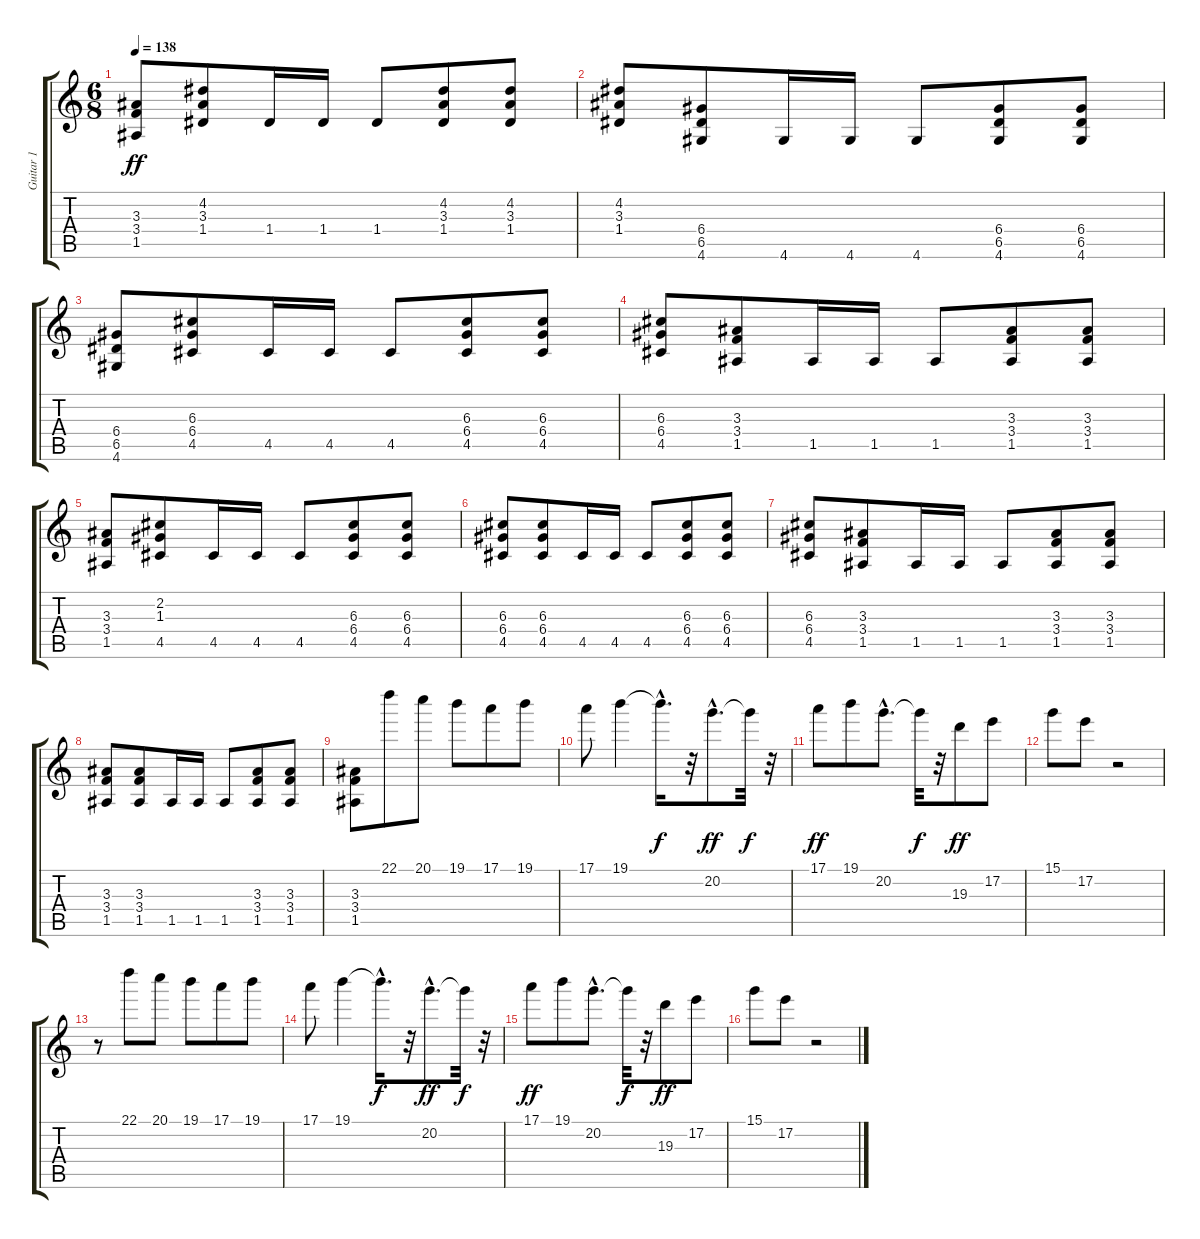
\track ("Guitar 1" "Guitar 1") {instrument acousticguitarsteel}
\staff {score tabs}
\tuning (E4 B3 G3 D3 A2 E2) {hide}
\ts (6 8)
\tempo 138
\clef g2
\ks c
(3.3 3.4 1.5).8{dy ff} (4.2 3.3 1.4).8 1.4.16 1.4.16 1.4.8 (4.2 3.3 1.4).8 (4.2 3.3 1.4).8 |
(4.2 3.3 1.4).8 (6.4 6.5 4.6).8 4.6.16 4.6.16 4.6.8 (6.4 6.5 4.6).8 (6.4 6.5 4.6).8 |
(6.4 6.5 4.6).8 (6.3 6.4 4.5).8 4.5.16 4.5.16 4.5.8 (6.3 6.4 4.5).8 (6.3 6.4 4.5).8 |
(6.3 6.4 4.5).8 (3.3 3.4 1.5).8 1.5.16 1.5.16 1.5.8 (3.3 3.4 1.5).8 (3.3 3.4 1.5).8 |
(3.3 3.4 1.5).8 (2.2 1.3 4.5).8 4.5.16 4.5.16 4.5.8 (6.3 6.4 4.5).8 (6.3 6.4 4.5).8 |
(6.3 6.4 4.5).8 (6.3 6.4 4.5).8 4.5.16 4.5.16 4.5.8 (6.3 6.4 4.5).8 (6.3 6.4 4.5).8 |
(6.3 6.4 4.5).8 (3.3 3.4 1.5).8 1.5.16 1.5.16 1.5.8 (3.3 3.4 1.5).8 (3.3 3.4 1.5).8 |
(3.3 3.4 1.5).8 (3.3 3.4 1.5).8 1.5.16 1.5.16 1.5.8 (3.3 3.4 1.5).8 (3.3 3.4 1.5).8 |
(3.3 3.4 1.5).8 22.1.8{instrument distortionguitar} 20.1.8 19.1.8 17.1.8 19.1.8 |
17.1.8 19.1.4 19.1{hac t}.16{d dy f} r.32 20.2{hac}.8{d dy ff} 20.2{t}.32{dy f} r.32 |
17.1.8{dy ff} 19.1.8 20.2{hac}.8{d} 20.2{t}.32{dy f} r.32 19.3.8{dy ff} 17.2.8 |
15.1.8 17.2.8 r.2 |
r.8 22.1.8 20.1.8 19.1.8 17.1.8 19.1.8 |
17.1.8 19.1.4 19.1{hac t}.16{d dy f} r.32 20.2{hac}.8{d dy ff} 20.2{t}.32{dy f} r.32 |
17.1.8{dy ff} 19.1.8 20.2{hac}.8{d} 20.2{t}.32{dy f} r.32 19.3.8{dy ff} 17.2.8 |
15.1.8 17.2.8 r.2
